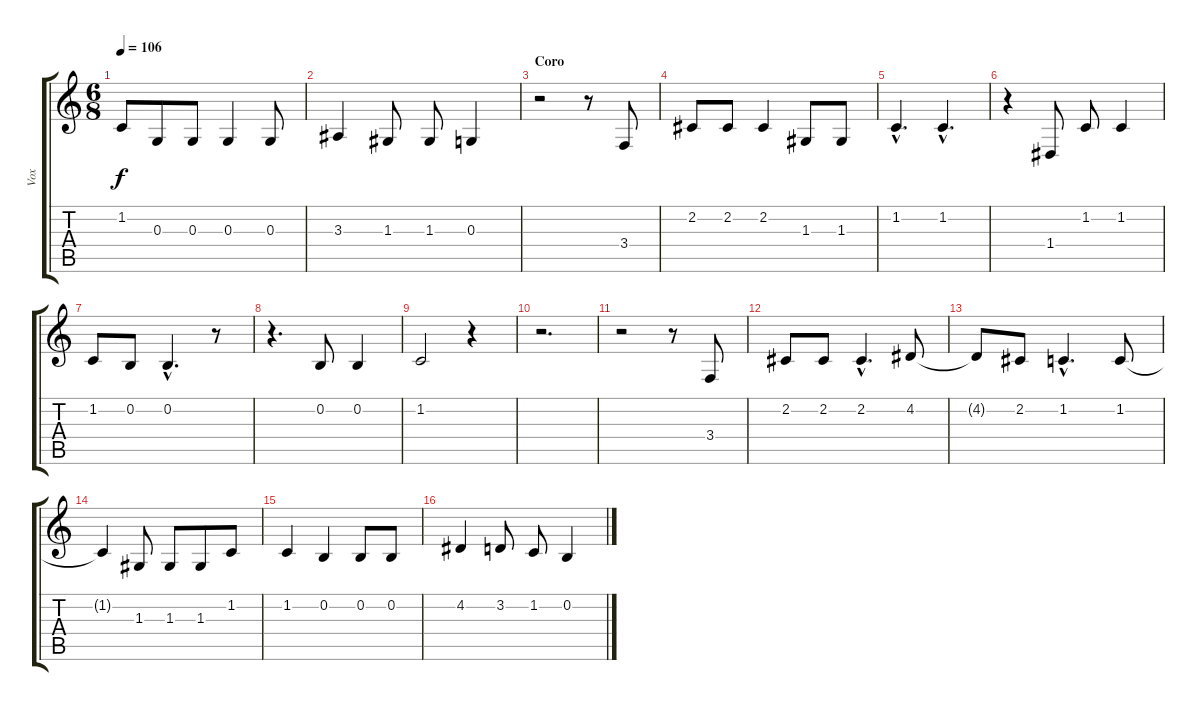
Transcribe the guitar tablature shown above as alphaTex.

\track ("Vox" "Vox") {instrument harmonica}
\staff {score tabs}
\tuning (E4 B3 G3 D3 A2 E2) {hide}
\ts (6 8)
\tempo 106
\clef g2
\ks c
1.2.8{dy f} 0.3.8 0.3.8 0.3.4 0.3.8 |
3.3.4 1.3.8 1.3.8 0.3.4 |
\section ("" "Coro")
r.2 r.8 3.4.8 |
2.2.8 2.2.8 2.2.4 1.3.8 1.3.8 |
1.2{hac}.4{d} 1.2{hac}.4{d} |
r.4 1.4.8 1.2.8 1.2.4 |
1.2.8 0.2.8 0.2{hac}.4{d} r.8 |
r.4{d} 0.2.8 0.2.4 |
1.2.2 r.4 |
r.2{d} |
r.2 r.8 3.4.8 |
2.2.8 2.2.8 2.2{hac}.4{d} 4.2.8 |
4.2{t}.8 2.2.8 1.2{hac}.4{d} 1.2.8 |
1.2{t}.4 1.3.8 1.3.8 1.3.8 1.2.8 |
1.2.4 0.2.4 0.2.8 0.2.8 |
4.2.4 3.2.8 1.2.8 0.2.4
